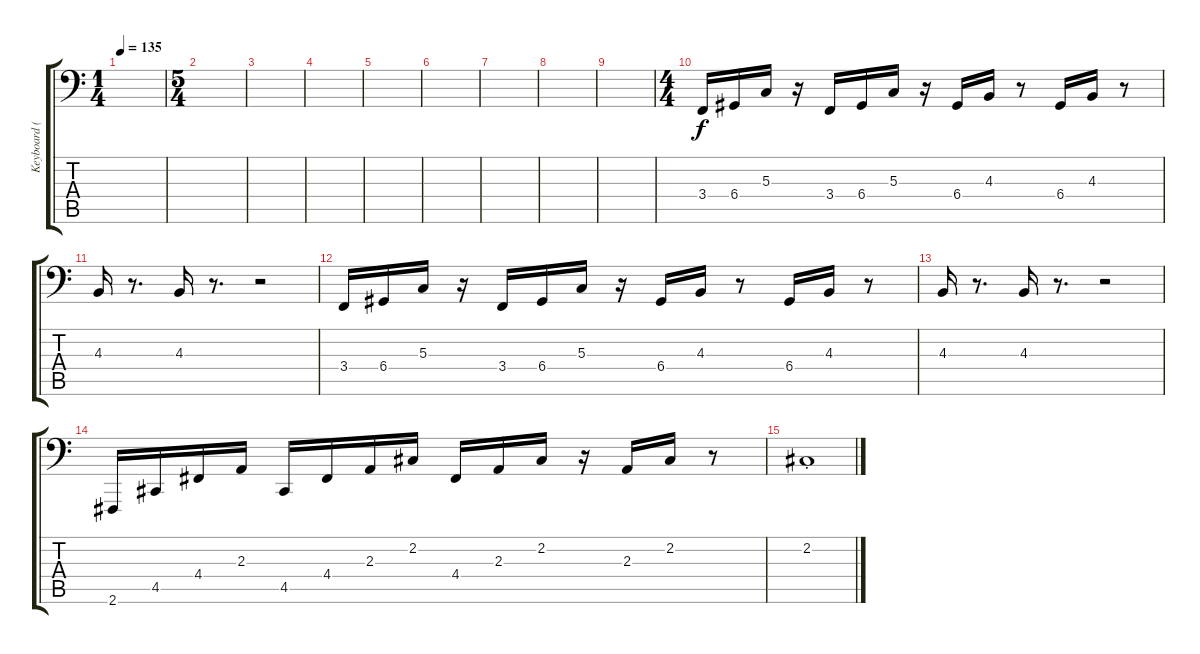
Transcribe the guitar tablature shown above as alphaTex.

\track ("Keyboard (Bass)" "Keyboard (") {instrument stringensemble1}
\staff {score tabs}
\tuning (E3 B2 G2 D2 A1 E1) {hide}
\ts (1 4)
\tempo 135
\clef f4
\ks c
|
\ts (5 4)
|
|
|
|
|
|
|
|
\ts (4 4)
3.4.16{instrument harpsichord} 6.4.16 5.3.16 r.16 3.4.16 6.4.16 5.3.16 r.16 6.4.16 4.3.16 r.8 6.4.16 4.3.16 r.8 |
4.3.16 r.8{d} 4.3.16 r.8{d} r.2 |
3.4.16 6.4.16 5.3.16 r.16 3.4.16 6.4.16 5.3.16 r.16 6.4.16 4.3.16 r.8 6.4.16 4.3.16 r.8 |
4.3.16 r.8{d} 4.3.16 r.8{d} r.2 |
2.6.16{instrument harpsichord} 4.5.16 4.4.16 2.3.16 4.5.16 4.4.16 2.3.16 2.2.16 4.4.16 2.3.16 2.2.16 r.16 2.3.16 2.2.16 r.8 |
2.2{st}.1
